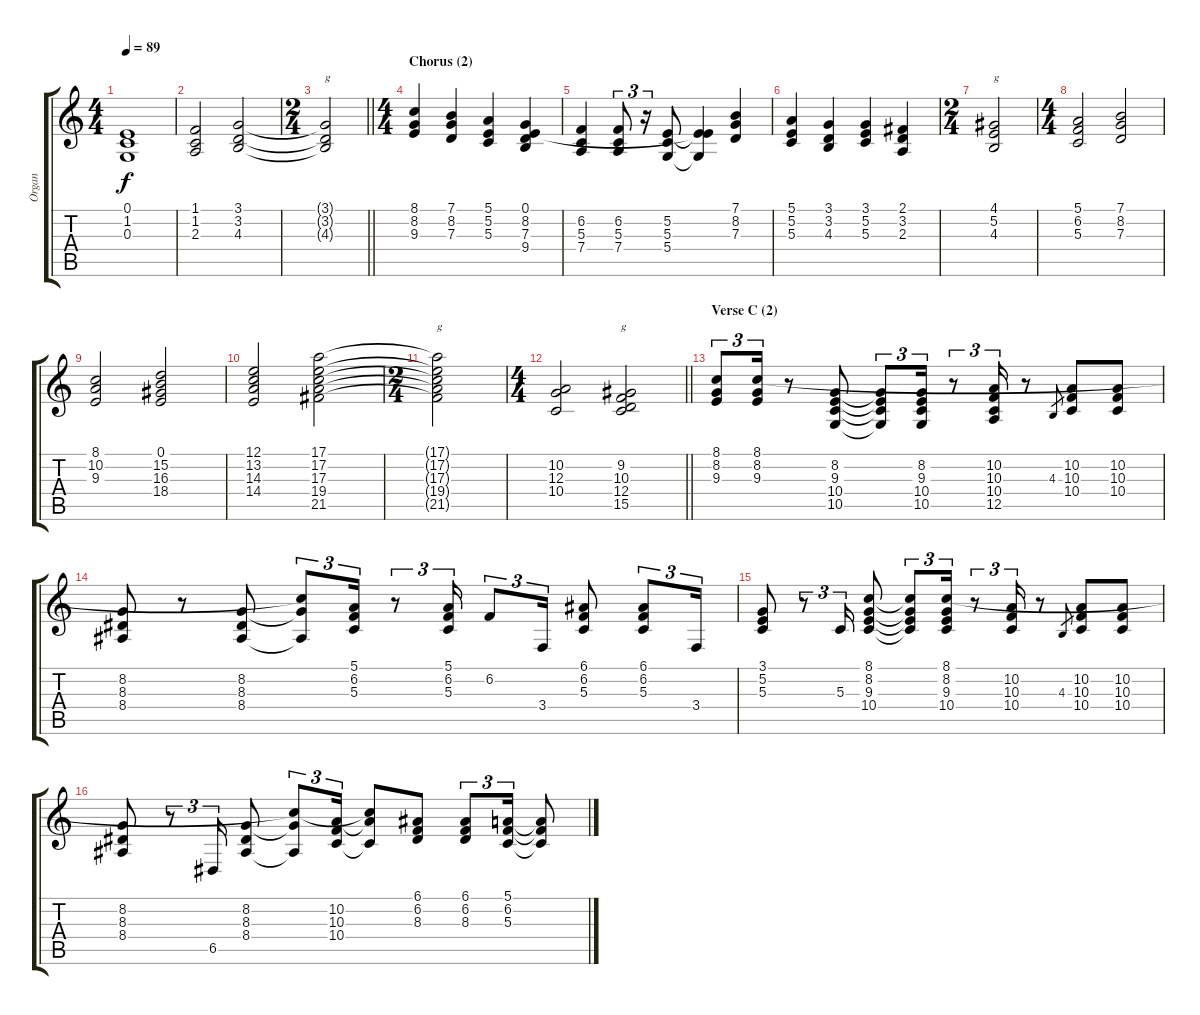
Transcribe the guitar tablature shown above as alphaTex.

\track ("Organ" "Organ") {instrument drawbarorgan}
\staff {score tabs}
\tuning (E4 B3 G3 D3 A2 C2) {hide}
\ts (4 4)
\tempo 89
\clef g2
\ks c
(0.1 1.2 0.3).1{dy f} |
(1.1 1.2 2.3).2 (3.1 3.2 4.3).2 |
\ts (2 4)
\barLineRight lightlight
(3.1{t} 3.2{t} 4.3{t}).2{txt "g"} |
\ts (4 4)
\section ("" "Chorus (2)")
(8.1 8.2 9.3).4 (7.1 8.2 7.3).4 (5.1 5.2 5.3).4 (0.1 8.2 7.3 9.4).4 |
(6.2 5.3 7.4).4 (6.2 5.3 7.4).8{tu (3 2)} r.16{tu (3 2)} (5.2 5.3 5.4).8 (0.1{t} 5.2{t} 5.4{t}).4 (7.1 8.2 7.3).4 |
(5.1 5.2 5.3).4 (3.1 3.2 4.3).4 (3.1 5.2 5.3).4 (2.1 3.2 2.3).4 |
\ts (2 4)
(4.1 5.2 4.3).2{txt "g"} |
\ts (4 4)
(5.1 6.2 5.3).2 (7.1 8.2 7.3).2 |
(8.1 10.2 9.3).2 (0.1 15.2 16.3 18.4).2 |
(12.1 13.2 14.3 14.4).2 (17.1 17.2 17.3 19.4 21.5).2 |
\ts (2 4)
(17.1{t} 17.2{t} 17.3{t} 19.4{t} 21.5{t}).2{txt "g"} |
\ts (4 4)
\barLineRight lightlight
(10.2 12.3 10.4).2 (9.2 10.3 12.4 15.5).2{txt "g"} |
\section ("" "Verse C (2)")
(8.1 8.2 9.3).8{tu (3 2)} (8.1 8.2 9.3).16{tu (3 2)} r.8 (8.2 9.3 10.4 10.5).8 (8.2{t} 9.3{t} 10.4{t} 10.5{t}).8{tu (3 2)} (8.2 9.3 10.4 10.5).16{tu (3 2)} r.8{tu (3 2)} (10.2 10.3 10.4 12.5).16{tu (3 2)} r.8 4.3.8{gr} (10.2 10.3 10.4).8 (10.2 10.3 10.4).8 |
(8.2 8.3 8.4).8 r.8 (8.2 8.3 8.4).8 (8.1{t} 8.2{t} 8.4{t}).8{tu (3 2)} (5.1 6.2 5.3).16{tu (3 2)} r.8{tu (3 2)} (5.1 6.2 5.3).16{tu (3 2)} 6.2.8{tu (3 2)} 3.4.16{tu (3 2)} (6.1 6.2 5.3).8 (6.1 6.2 5.3).8{tu (3 2)} 3.4.16{tu (3 2)} |
(3.1 5.2 5.3).8 r.8{tu (3 2)} 5.3.16{tu (3 2)} (8.1 8.2 9.3 10.4).8 (8.1{t} 8.2{t} 9.3{t} 10.4{t}).8{tu (3 2)} (8.1 8.2 9.3 10.4).16{tu (3 2)} r.8{tu (3 2)} (10.2 10.3 10.4).16{tu (3 2)} r.8 4.3.8{gr} (10.2 10.3 10.4).8 (10.2 10.3 10.4).8 |
(8.2 8.3 8.4).8 r.8{tu (3 2)} 6.5.16{tu (3 2)} (8.2 8.3 8.4).8 (8.1{t} 8.2{t} 8.4{t}).8{tu (3 2)} (10.2 10.3 10.4).16{tu (3 2)} (8.1{t} 10.2{t} 10.4{t}).8 (6.1 6.2 8.3).8 (6.1 6.2 8.3).8{tu (3 2)} (5.1 6.2 5.3).16{tu (3 2)} (5.1{t} 6.2{t} 5.3{t}).8
